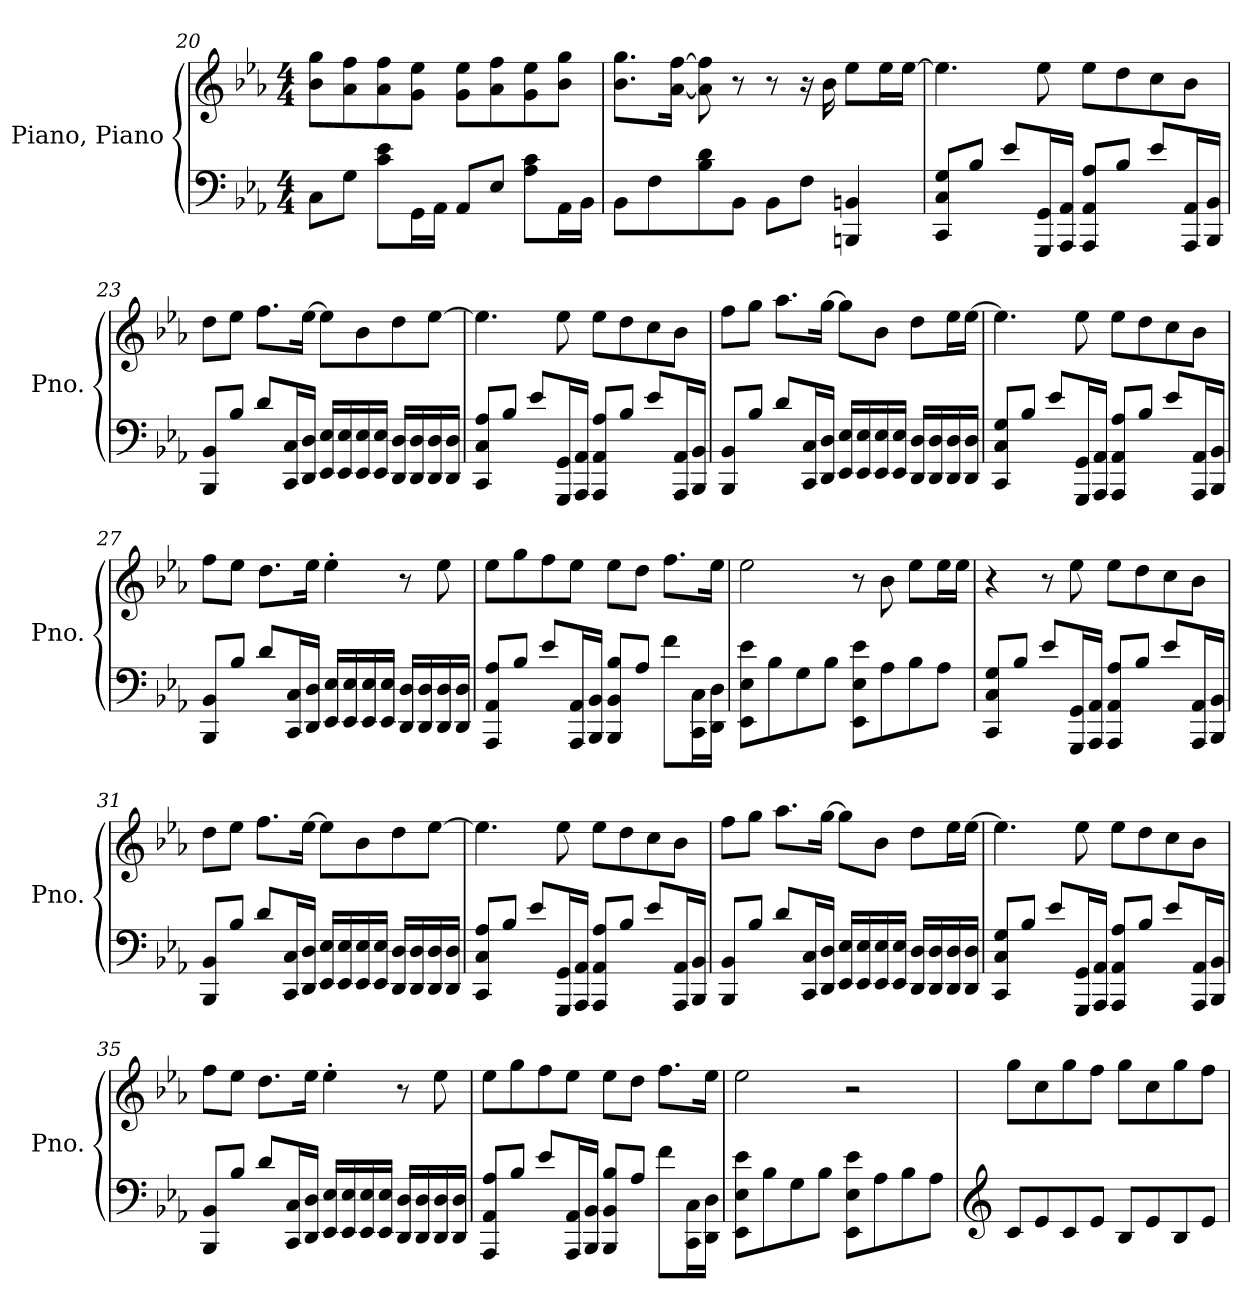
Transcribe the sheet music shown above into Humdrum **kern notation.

**kern	**kern
*part1	*part1
*staff2	*staff1
*I"Piano, Piano	*
*I'Pno.	*
!!LO:PB:g=z
*clefF4	*clefG2
*k[b-e-a-]	*k[b-e-a-]
*M4/4	*M4/4
=20	=20
8C\L	8b-\ 8gg\L
8G\J	8a-\ 8ff\
8c\ 8e-\L	8a-\ 8ff\
16GG\L	8g\ 8ee-\J
16AA-\JJ	.
8AA-/L	8g\ 8ee-\L
8E-/J	8a-\ 8ff\
8A-\ 8c\L	8g\ 8ee-\
16AA-\L	8b-\ 8gg\J
16BB-\JJ	.
=21	=21
8BB-\L	8.b-\ 8.gg\L
8F\	.
.	[16a-\ [16ff\Jk
8B-\ 8d\	8a-\] 8ff\]
8BB-\J	8r
8BB-\L	8r
8F\J	16r
.	16b-\
4BBBn/ 4BBn/	8ee-\L
.	16ee-\L
.	[16ee-\JJ
=22	=22
8CC/ 8C/ 8G/L	4.ee-\]
8B-/J	.
8e-/L	.
16GGG/ 16GG/L	8ee-\
16AAA-/ 16AA-/JJ	.
8AAA-/ 8AA-/ 8A-/L	8ee-\L
8B-/J	8dd\
8e-/L	8cc\
16AAA-/ 16AA-/L	8b-\J
16BBB-/ 16BB-/JJ	.
!!LO:LB:g=z
=23	=23
8BBB-/ 8BB-/L	8dd\L
8B-/J	8ee-\J
8d/L	8.ff\L
16CC/ 16C/L	.
16DD/ 16D/JJ	[16ee-\Jk
16EE-/ 16E-/LL	8ee-\L]
16EE-/ 16E-/	.
16EE-/ 16E-/	8b-\
16EE-/ 16E-/JJ	.
16DD/ 16D/LL	8dd\
16DD/ 16D/	.
16DD/ 16D/	[8ee-\J
16DD/ 16D/JJ	.
=24	=24
8CC/ 8C/ 8A-/L	4.ee-\]
8B-/J	.
8e-/L	.
16GGG/ 16GG/L	8ee-\
16AAA-/ 16AA-/JJ	.
8AAA-/ 8AA-/ 8A-/L	8ee-\L
8B-/J	8dd\
8e-/L	8cc\
16AAA-/ 16AA-/L	8b-\J
16BBB-/ 16BB-/JJ	.
!!LO:LB:g=z
=25	=25
8BBB-/ 8BB-/L	8ff\L
8B-/J	8gg\J
8d/L	8.aa-\L
16CC/ 16C/L	.
16DD/ 16D/JJ	[16gg\Jk
16EE-/ 16E-/LL	8gg\L]
16EE-/ 16E-/	.
16EE-/ 16E-/	8b-\J
16EE-/ 16E-/JJ	.
16DD/ 16D/LL	8dd\L
16DD/ 16D/	.
16DD/ 16D/	16ee-\L
16DD/ 16D/JJ	[16ee-\JJ
=26	=26
8CC/ 8C/ 8G/L	4.ee-\]
8B-/J	.
8e-/L	.
16GGG/ 16GG/L	8ee-\
16AAA-/ 16AA-/JJ	.
8AAA-/ 8AA-/ 8A-/L	8ee-\L
8B-/J	8dd\
8e-/L	8cc\
16AAA-/ 16AA-/L	8b-\J
16BBB-/ 16BB-/JJ	.
!!LO:LB:g=z
=27	=27
8BBB-/ 8BB-/L	8ff\L
8B-/J	8ee-\J
8d/L	8.dd\L
16CC/ 16C/L	.
16DD/ 16D/JJ	16ee-\Jk
16EE-/ 16E-/LL	4ee-'\
16EE-/ 16E-/	.
16EE-/ 16E-/	.
16EE-/ 16E-/JJ	.
16DD/ 16D/LL	8r
16DD/ 16D/	.
16DD/ 16D/	8ee-\
16DD/ 16D/JJ	.
=28	=28
8AAA-/ 8AA-/ 8A-/L	8ee-\L
8B-/J	8gg\
8e-/L	8ff\
16AAA-/ 16AA-/L	8ee-\J
16BBB-/ 16BB-/JJ	.
8BBB-/ 8BB-/ 8B-/L	8ee-\L
8A-/J	8dd\J
8f\L	8.ff\L
16CC\ 16C\L	.
16DD\ 16D\JJ	16ee-\Jk
=29	=29
8EE-\ 8E-\ 8e-\L	2ee-\
8B-\	.
8G\	.
8B-\J	.
8EE-\ 8E-\ 8e-\L	8r
8A-\	8b-\
8B-\	8ee-\L
8A-\J	16ee-\L
.	16ee-\JJ
!!LO:LB:g=z
=30	=30
8CC/ 8C/ 8G/L	4r
8B-/J	.
8e-/L	8r
16GGG/ 16GG/L	8ee-\
16AAA-/ 16AA-/JJ	.
8AAA-/ 8AA-/ 8A-/L	8ee-\L
8B-/J	8dd\
8e-/L	8cc\
16AAA-/ 16AA-/L	8b-\J
16BBB-/ 16BB-/JJ	.
=31	=31
8BBB-/ 8BB-/L	8dd\L
8B-/J	8ee-\J
8d/L	8.ff\L
16CC/ 16C/L	.
16DD/ 16D/JJ	[16ee-\Jk
16EE-/ 16E-/LL	8ee-\L]
16EE-/ 16E-/	.
16EE-/ 16E-/	8b-\
16EE-/ 16E-/JJ	.
16DD/ 16D/LL	8dd\
16DD/ 16D/	.
16DD/ 16D/	[8ee-\J
16DD/ 16D/JJ	.
=32	=32
8CC/ 8C/ 8A-/L	4.ee-\]
8B-/J	.
8e-/L	.
16GGG/ 16GG/L	8ee-\
16AAA-/ 16AA-/JJ	.
8AAA-/ 8AA-/ 8A-/L	8ee-\L
8B-/J	8dd\
8e-/L	8cc\
16AAA-/ 16AA-/L	8b-\J
16BBB-/ 16BB-/JJ	.
!!LO:LB:g=z
=33	=33
8BBB-/ 8BB-/L	8ff\L
8B-/J	8gg\J
8d/L	8.aa-\L
16CC/ 16C/L	.
16DD/ 16D/JJ	[16gg\Jk
16EE-/ 16E-/LL	8gg\L]
16EE-/ 16E-/	.
16EE-/ 16E-/	8b-\J
16EE-/ 16E-/JJ	.
16DD/ 16D/LL	8dd\L
16DD/ 16D/	.
16DD/ 16D/	16ee-\L
16DD/ 16D/JJ	[16ee-\JJ
=34	=34
8CC/ 8C/ 8G/L	4.ee-\]
8B-/J	.
8e-/L	.
16GGG/ 16GG/L	8ee-\
16AAA-/ 16AA-/JJ	.
8AAA-/ 8AA-/ 8A-/L	8ee-\L
8B-/J	8dd\
8e-/L	8cc\
16AAA-/ 16AA-/L	8b-\J
16BBB-/ 16BB-/JJ	.
!!LO:PB:g=z
=35	=35
8BBB-/ 8BB-/L	8ff\L
8B-/J	8ee-\J
8d/L	8.dd\L
16CC/ 16C/L	.
16DD/ 16D/JJ	16ee-\Jk
16EE-/ 16E-/LL	4ee-'\
16EE-/ 16E-/	.
16EE-/ 16E-/	.
16EE-/ 16E-/JJ	.
16DD/ 16D/LL	8r
16DD/ 16D/	.
16DD/ 16D/	8ee-\
16DD/ 16D/JJ	.
=36	=36
8AAA-/ 8AA-/ 8A-/L	8ee-\L
8B-/J	8gg\
8e-/L	8ff\
16AAA-/ 16AA-/L	8ee-\J
16BBB-/ 16BB-/JJ	.
8BBB-/ 8BB-/ 8B-/L	8ee-\L
8A-/J	8dd\J
8f\L	8.ff\L
16CC\ 16C\L	.
16DD\ 16D\JJ	16ee-\Jk
=37	=37
8EE-\ 8E-\ 8e-\L	2ee-\
8B-\	.
8G\	.
8B-\J	.
8EE-\ 8E-\ 8e-\L	2r
8A-\	.
8B-\	.
8A-\J	.
!!LO:LB:g=z
=38	=38
*clefG2	*
8c/L	8gg\L
8e-/	8cc\
8c/	8gg\
8e-/J	8ff\J
8B-/L	8gg\L
8e-/	8cc\
8B-/	8gg\
8e-/J	8ff\J
=	=
*-	*-
